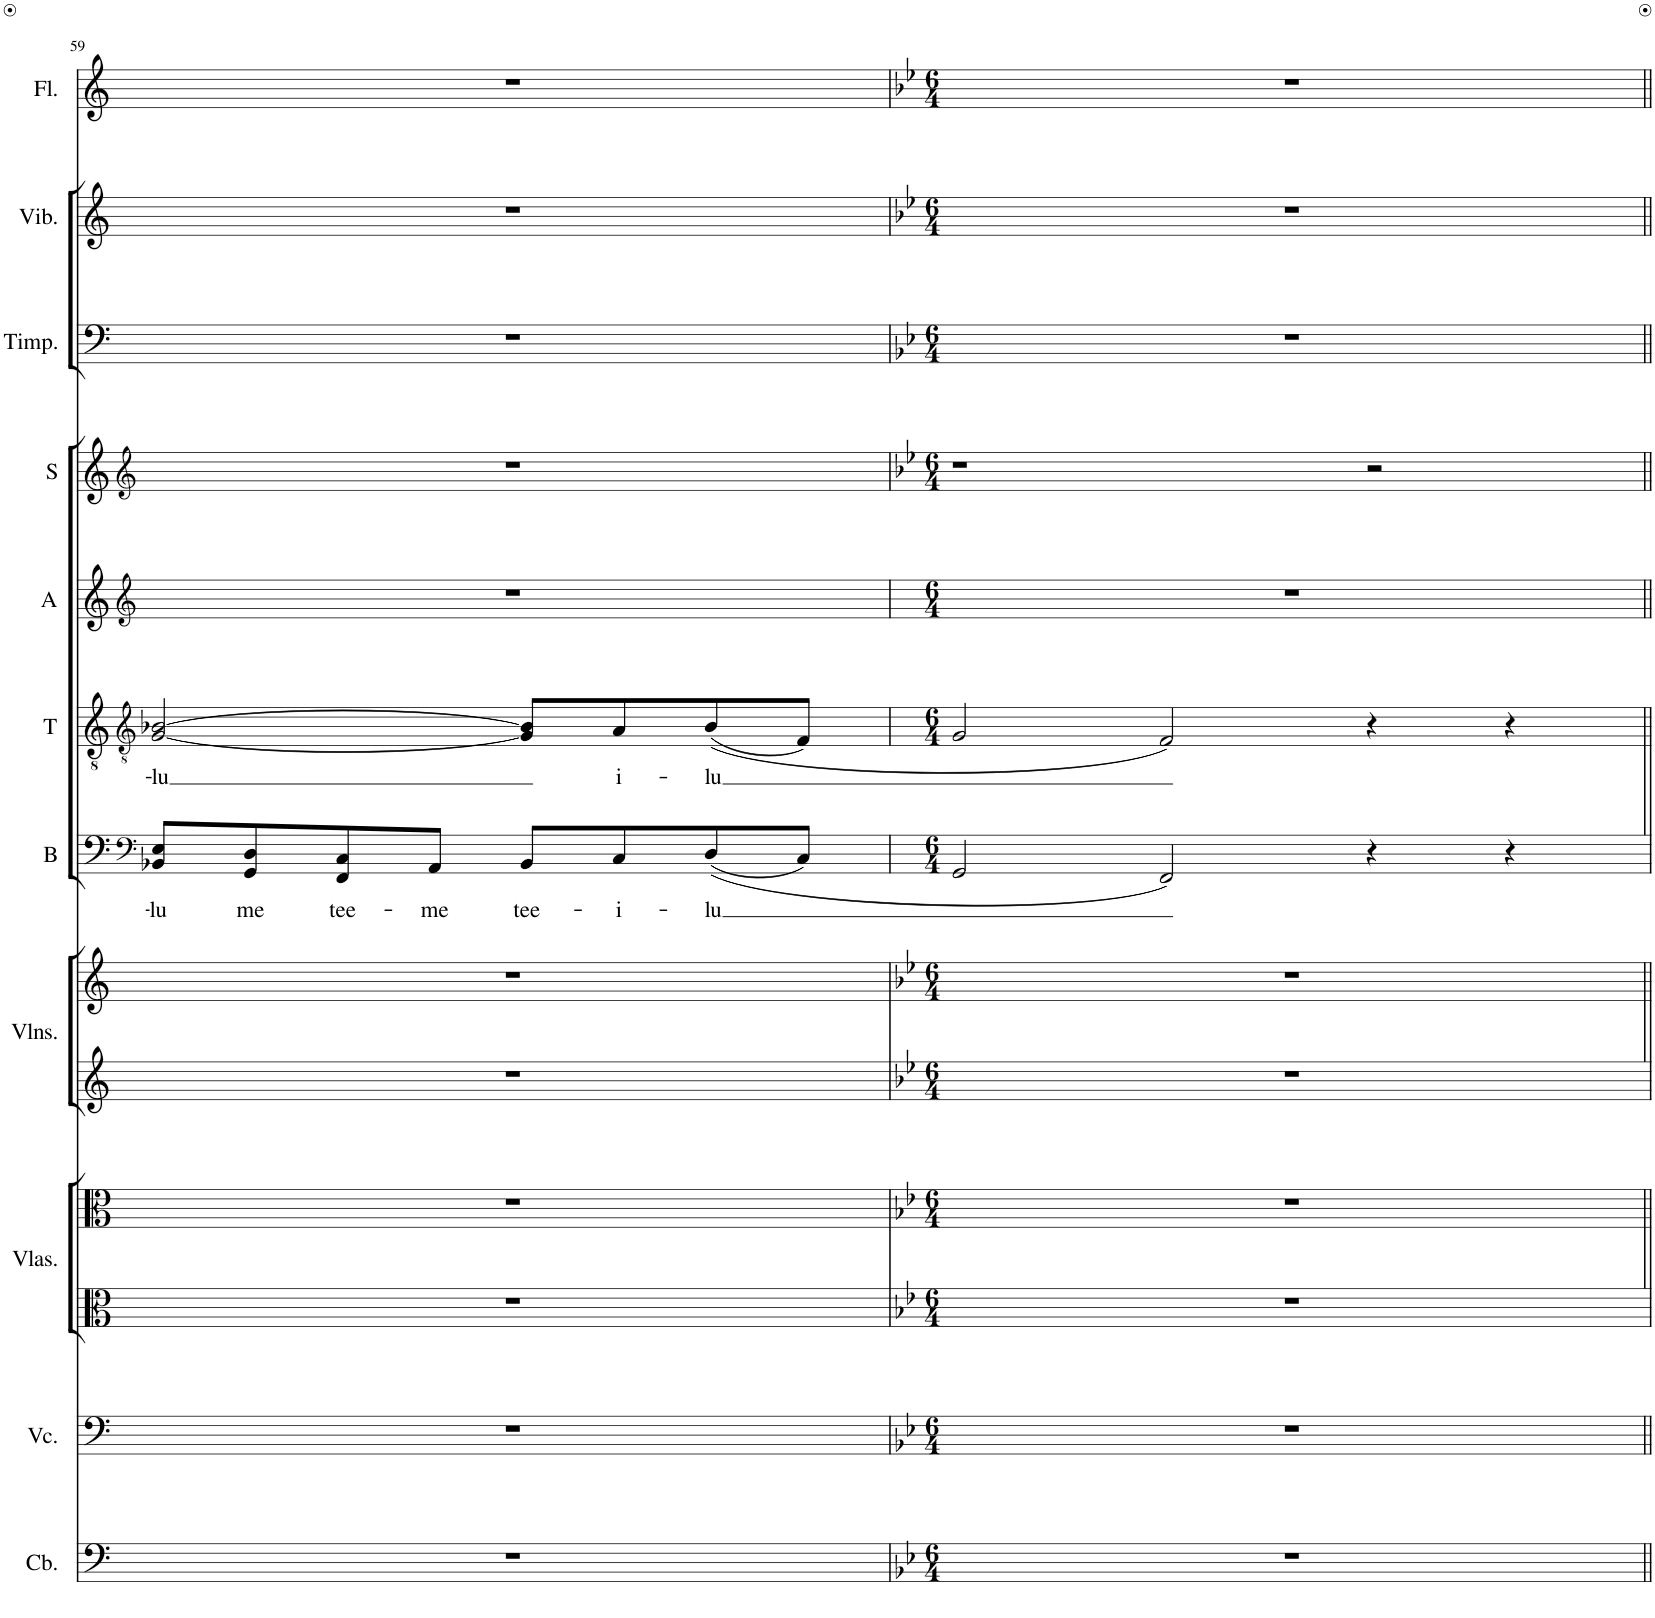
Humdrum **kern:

**kern	**kern	**kern	**kern	**kern	**kern	**kern	**text	**kern	**text	**kern	**kern	**kern	**kern	**kern
*part11	*part10	*part9	*part9	*part8	*part8	*part7	*part7	*part6	*part6	*part5	*part4	*part3	*part2	*part1
*staff13	*staff12	*staff11	*staff10	*staff9	*staff8	*staff7	*staff7	*staff6	*staff6	*staff5	*staff4	*staff3	*staff2	*staff1
*I"Contrabass	*I"Violoncello	*I"Violas	*	*I"Violins	*	*I"B	*	*I"T	*	*I"A	*I"S	*I"Timpani	*I"Vibraphone	*I"Flute
*I'Cb.	*I'Vc.	*I'Vlas.	*	*I'Vlns.	*	*I'B	*	*I'T	*	*I'A	*I'S	*I'Timp.	*I'Vib.	*I'Fl.
!!LO:PB:g=z
*clefF4	*clefF4	*clefC3	*clefC3	*clefG2	*clefG2	*clefF4	*	*clefGv2	*	*clefG2	*clefG2	*clefF4	*clefG2	*clefG2
*Trd7c12	*	*	*	*	*	*	*	*	*	*Trd1c2	*	*	*	*
*k[]	*k[]	*k[]	*k[]	*k[]	*k[]	*k[]	*	*k[]	*	*k[]	*k[]	*k[]	*k[]	*k[]
*M4/4	*M4/4	*M4/4	*M4/4	*M4/4	*M4/4	*M4/4	*	*M4/4	*	*M4/4	*M4/4	*M4/4	*M4/4	*M4/4
=59	=59	=59	=59	=59	=59	=59	=59	=59	=59	=59	=59	=59	=59	=59
!	!	!	!	!	!	!	!LO:LY:b	!	!LO:LY:b	!	!	!	!	!
1r	1r	1r	1r	1r	1r	8BB-X/ 8E/L	-lu	[2G/ [2B-X/	-lu	1r	1r	1r	1r	1r
!	!	!	!	!	!	!	!LO:LY:b	!	!	!	!	!	!	!
.	.	.	.	.	.	8GG/ 8D/	me	.	.	.	.	.	.	.
!	!	!	!	!	!	!	!LO:LY:b	!	!	!	!	!	!	!
.	.	.	.	.	.	8FF/ 8C/	tee-	.	.	.	.	.	.	.
!	!	!	!	!	!	!	!LO:LY:b	!	!	!	!	!	!	!
.	.	.	.	.	.	8AA/J	-me	.	.	.	.	.	.	.
!	!	!	!	!	!	!	!LO:LY:b	!	!	!	!	!	!	!
.	.	.	.	.	.	8BB-/L	tee-	8G/] 8B-/]L	.	.	.	.	.	.
!	!	!	!	!	!	!	!LO:LY:b	!	!LO:LY:b	!	!	!	!	!
.	.	.	.	.	.	8C/	-i-	8A/	i-	.	.	.	.	.
!	!	!	!	!	!	!	!LO:LY:b	!	!LO:LY:b	!	!	!	!	!
.	.	.	.	.	.	(8D/	-lu	((8B-/	-lu	.	.	.	.	.
.	.	.	.	.	.	8C/J)	.	8F/J)	.	.	.	.	.	.
=60	=60	=60	=60	=60	=60	=60	=60	=60	=60	=60	=60	=60	=60	=60
*k[b-e-]	*k[b-e-]	*k[b-e-]	*k[b-e-]	*k[b-e-]	*k[b-e-]	*	*	*	*	*	*k[b-e-]	*k[b-e-]	*k[b-e-]	*k[b-e-]
*M6/4	*M6/4	*M6/4	*M6/4	*M6/4	*M6/4	*M6/4	*	*M6/4	*	*M6/4	*M6/4	*M6/4	*M6/4	*M6/4
1.r	1.r	1.r	1.r	1.r	1.r	2GG/	.	2G/	.	1.r	1r	1.r	1.r	1.r
.	.	.	.	.	.	2FF/	.	2F/)	.	.	.	.	.	.
.	.	.	.	.	.	4r	.	4r	.	.	2r	.	.	.
.	.	.	.	.	.	4r	.	4r	.	.	.	.	.	.
=||	=||	=||	=||	=||	=||	=||	=||	=||	=||	=||	=||	=||	=||	=||
*-	*-	*-	*-	*-	*-	*-	*-	*-	*-	*-	*-	*-	*-	*-
